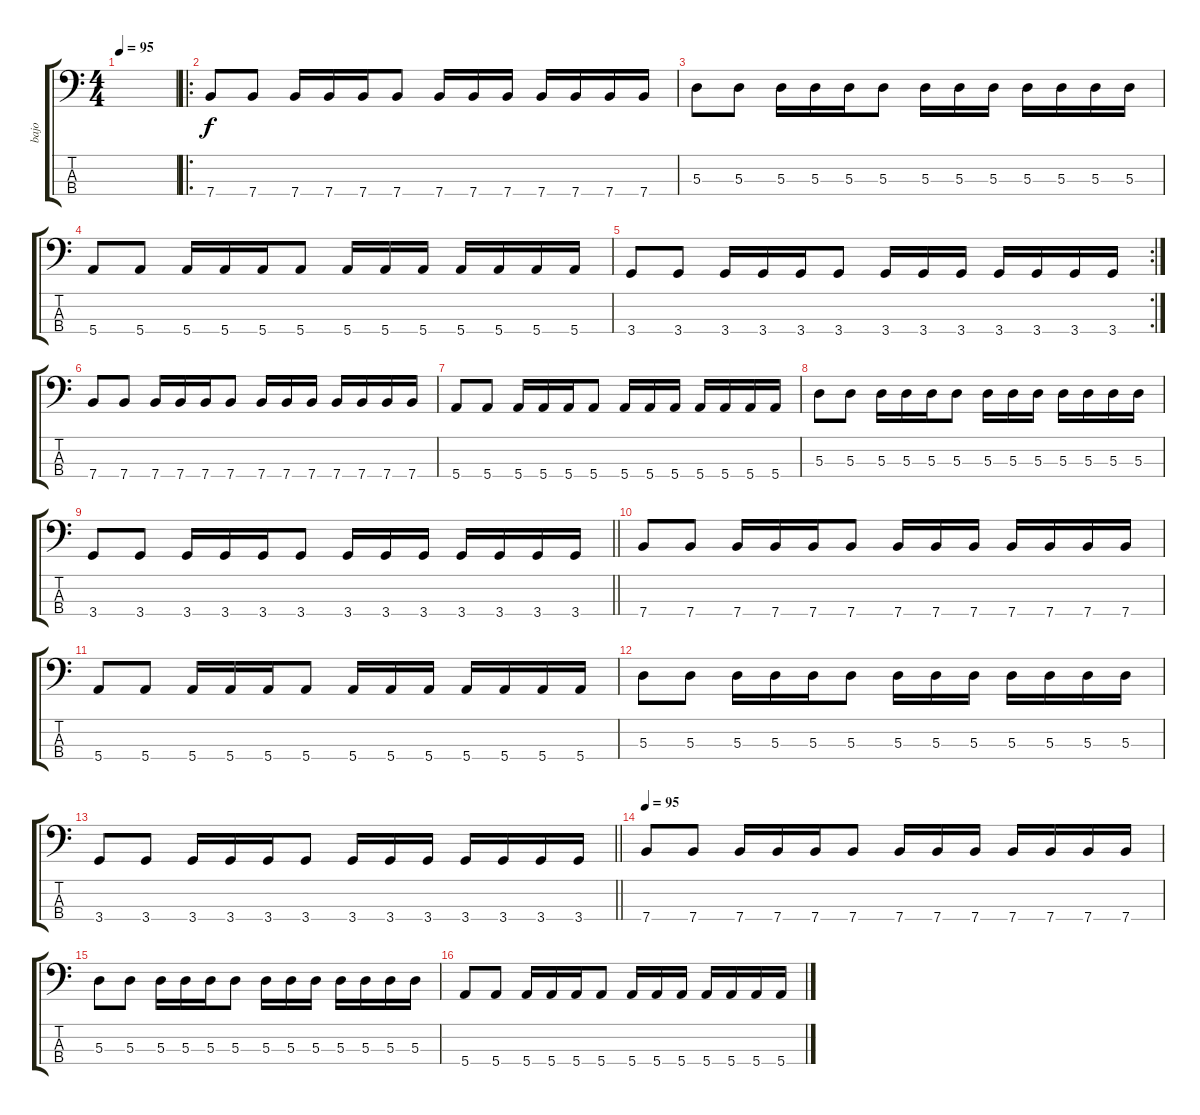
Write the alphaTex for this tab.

\track ("bajo" "bajo") {instrument electricbasspick}
\staff {score tabs}
\tuning (G2 D2 A1 E1) {hide}
\ts (4 4)
\tempo 95
\clef f4
\ks c
|
\ro
7.4.8 7.4.8 7.4.16 7.4.16 7.4.16 7.4.8 7.4.16 7.4.16 7.4.16 7.4.16 7.4.16 7.4.16 7.4.16 |
5.3.8 5.3.8 5.3.16 5.3.16 5.3.16 5.3.8 5.3.16 5.3.16 5.3.16 5.3.16 5.3.16 5.3.16 5.3.16 |
5.4.8 5.4.8 5.4.16 5.4.16 5.4.16 5.4.8 5.4.16 5.4.16 5.4.16 5.4.16 5.4.16 5.4.16 5.4.16 |
\rc 2
3.4.8 3.4.8 3.4.16 3.4.16 3.4.16 3.4.8 3.4.16 3.4.16 3.4.16 3.4.16 3.4.16 3.4.16 3.4.16 |
7.4.8 7.4.8 7.4.16 7.4.16 7.4.16 7.4.8 7.4.16 7.4.16 7.4.16 7.4.16 7.4.16 7.4.16 7.4.16 |
5.4.8 5.4.8 5.4.16 5.4.16 5.4.16 5.4.8 5.4.16 5.4.16 5.4.16 5.4.16 5.4.16 5.4.16 5.4.16 |
5.3.8 5.3.8 5.3.16 5.3.16 5.3.16 5.3.8 5.3.16 5.3.16 5.3.16 5.3.16 5.3.16 5.3.16 5.3.16 |
\barLineRight lightlight
3.4.8 3.4.8 3.4.16 3.4.16 3.4.16 3.4.8 3.4.16 3.4.16 3.4.16 3.4.16 3.4.16 3.4.16 3.4.16 |
7.4.8 7.4.8 7.4.16 7.4.16 7.4.16 7.4.8 7.4.16 7.4.16 7.4.16 7.4.16 7.4.16 7.4.16 7.4.16 |
5.4.8 5.4.8 5.4.16 5.4.16 5.4.16 5.4.8 5.4.16 5.4.16 5.4.16 5.4.16 5.4.16 5.4.16 5.4.16 |
5.3.8 5.3.8 5.3.16 5.3.16 5.3.16 5.3.8 5.3.16 5.3.16 5.3.16 5.3.16 5.3.16 5.3.16 5.3.16 |
\barLineRight lightlight
3.4.8 3.4.8 3.4.16 3.4.16 3.4.16 3.4.8 3.4.16 3.4.16 3.4.16 3.4.16 3.4.16 3.4.16 3.4.16 |
\tempo 95
7.4.8 7.4.8 7.4.16 7.4.16 7.4.16 7.4.8 7.4.16 7.4.16 7.4.16 7.4.16 7.4.16 7.4.16 7.4.16 |
5.3.8 5.3.8 5.3.16 5.3.16 5.3.16 5.3.8 5.3.16 5.3.16 5.3.16 5.3.16 5.3.16 5.3.16 5.3.16 |
5.4.8 5.4.8 5.4.16 5.4.16 5.4.16 5.4.8 5.4.16 5.4.16 5.4.16 5.4.16 5.4.16 5.4.16 5.4.16
